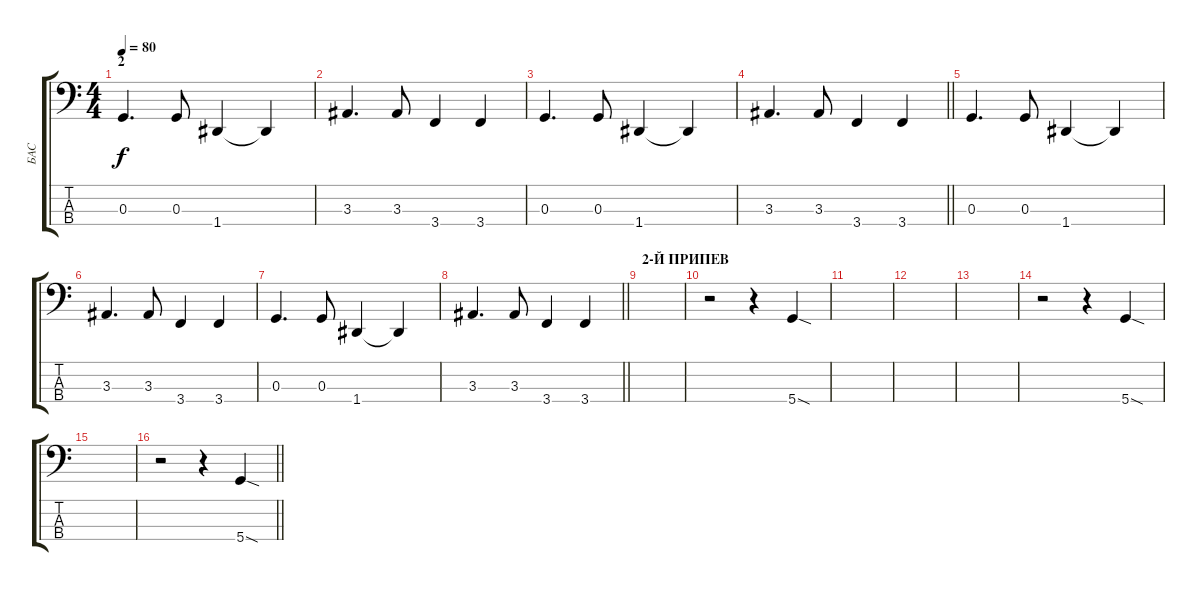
\track ("БАС" "БАС") {instrument electricbassfinger}
\staff {score tabs}
\tuning (F2 C2 G1 D1) {hide}
\ts (4 4)
\section ("" "2")
\tempo 80
\clef f4
\ks c
0.3.4{d dy f} 0.3.8 1.4.4 1.4{t}.4 |
3.3.4{d} 3.3.8 3.4.4 3.4.4 |
0.3.4{d} 0.3.8 1.4.4 1.4{t}.4 |
\barLineRight lightlight
3.3.4{d} 3.3.8 3.4.4 3.4.4 |
0.3.4{d} 0.3.8 1.4.4 1.4{t}.4 |
3.3.4{d} 3.3.8 3.4.4 3.4.4 |
0.3.4{d} 0.3.8 1.4.4 1.4{t}.4 |
\barLineRight lightlight
3.3.4{d} 3.3.8 3.4.4 3.4.4 |
\section ("" "2-Й ПРИПЕВ")
|
r.2 r.4 5.4{sod}.4 |
|
|
|
r.2 r.4 5.4{sod}.4 |
|
\barLineRight lightlight
r.2 r.4 5.4{sod}.4
